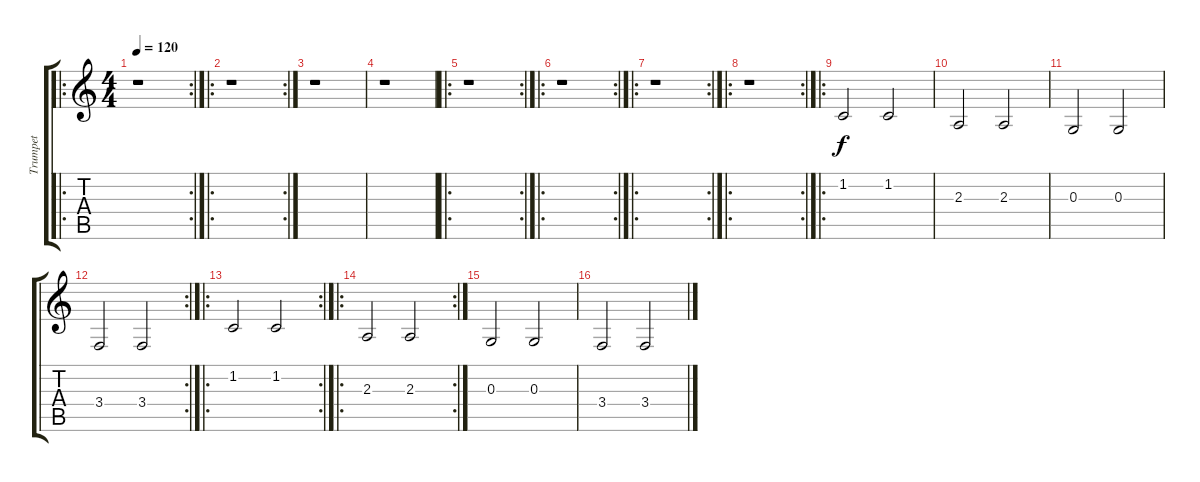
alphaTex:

\track ("Trumpet" "Trumpet") {instrument trumpet}
\staff {score tabs}
\tuning (E4 B3 G3 D3 A2 E2) {hide}
\ro
\rc 2
\ts (4 4)
\tempo 120
\clef g2
\ks c
r.1{dy f instrument trumpet} |
\ro
\rc 2
r.1 |
r.1 |
r.1 |
\ro
\rc 2
r.1 |
\ro
\rc 2
r.1 |
\ro
\rc 2
r.1 |
\ro
\rc 2
r.1 |
\ro
1.2.2 1.2.2 |
2.3.2 2.3.2 |
0.3.2 0.3.2 |
\rc 2
3.4.2 3.4.2 |
\ro
\rc 2
1.2.2 1.2.2 |
\ro
\rc 2
2.3.2 2.3.2 |
0.3.2 0.3.2 |
3.4.2 3.4.2
